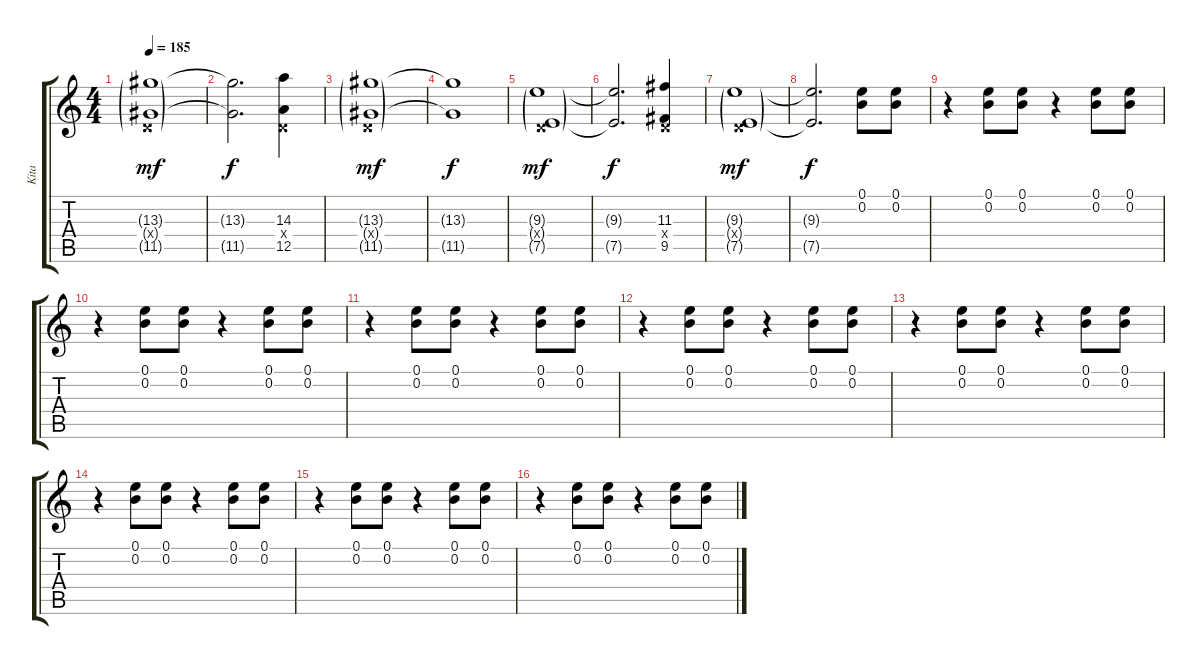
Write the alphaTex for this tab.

\track ("Kita" "Kita") {instrument overdrivenguitar}
\staff {score tabs}
\tuning (E4 B3 G3 D3 A2 E2) {hide}
\ts (4 4)
\tempo 185
\clef g2
\ks c
(13.3{g} 0.4{g x} 11.5{g}).1{dy mf} |
(13.3{t} 11.5{t}).2{d dy f} (14.3 0.4{x} 12.5).4 |
(13.3{g} 0.4{g x} 11.5{g}).1{dy mf} |
(13.3{t} 11.5{t}).1{dy f} |
(9.3{g} 0.4{g x} 7.5{g}).1{dy mf} |
(9.3{t} 7.5{t}).2{d dy f} (11.3 0.4{x} 9.5).4 |
(9.3{g} 0.4{g x} 7.5{g}).1{dy mf} |
(9.3{t} 7.5{t}).2{d dy f} (0.1 0.2).8 (0.1 0.2).8 |
r.4 (0.1 0.2).8 (0.1 0.2).8 r.4 (0.1 0.2).8 (0.1 0.2).8 |
r.4 (0.1 0.2).8 (0.1 0.2).8 r.4 (0.1 0.2).8 (0.1 0.2).8 |
r.4 (0.1 0.2).8 (0.1 0.2).8 r.4 (0.1 0.2).8 (0.1 0.2).8 |
r.4 (0.1 0.2).8 (0.1 0.2).8 r.4 (0.1 0.2).8 (0.1 0.2).8 |
r.4 (0.1 0.2).8 (0.1 0.2).8 r.4 (0.1 0.2).8 (0.1 0.2).8 |
r.4 (0.1 0.2).8 (0.1 0.2).8 r.4 (0.1 0.2).8 (0.1 0.2).8 |
r.4 (0.1 0.2).8 (0.1 0.2).8 r.4 (0.1 0.2).8 (0.1 0.2).8 |
r.4 (0.1 0.2).8 (0.1 0.2).8 r.4 (0.1 0.2).8 (0.1 0.2).8
